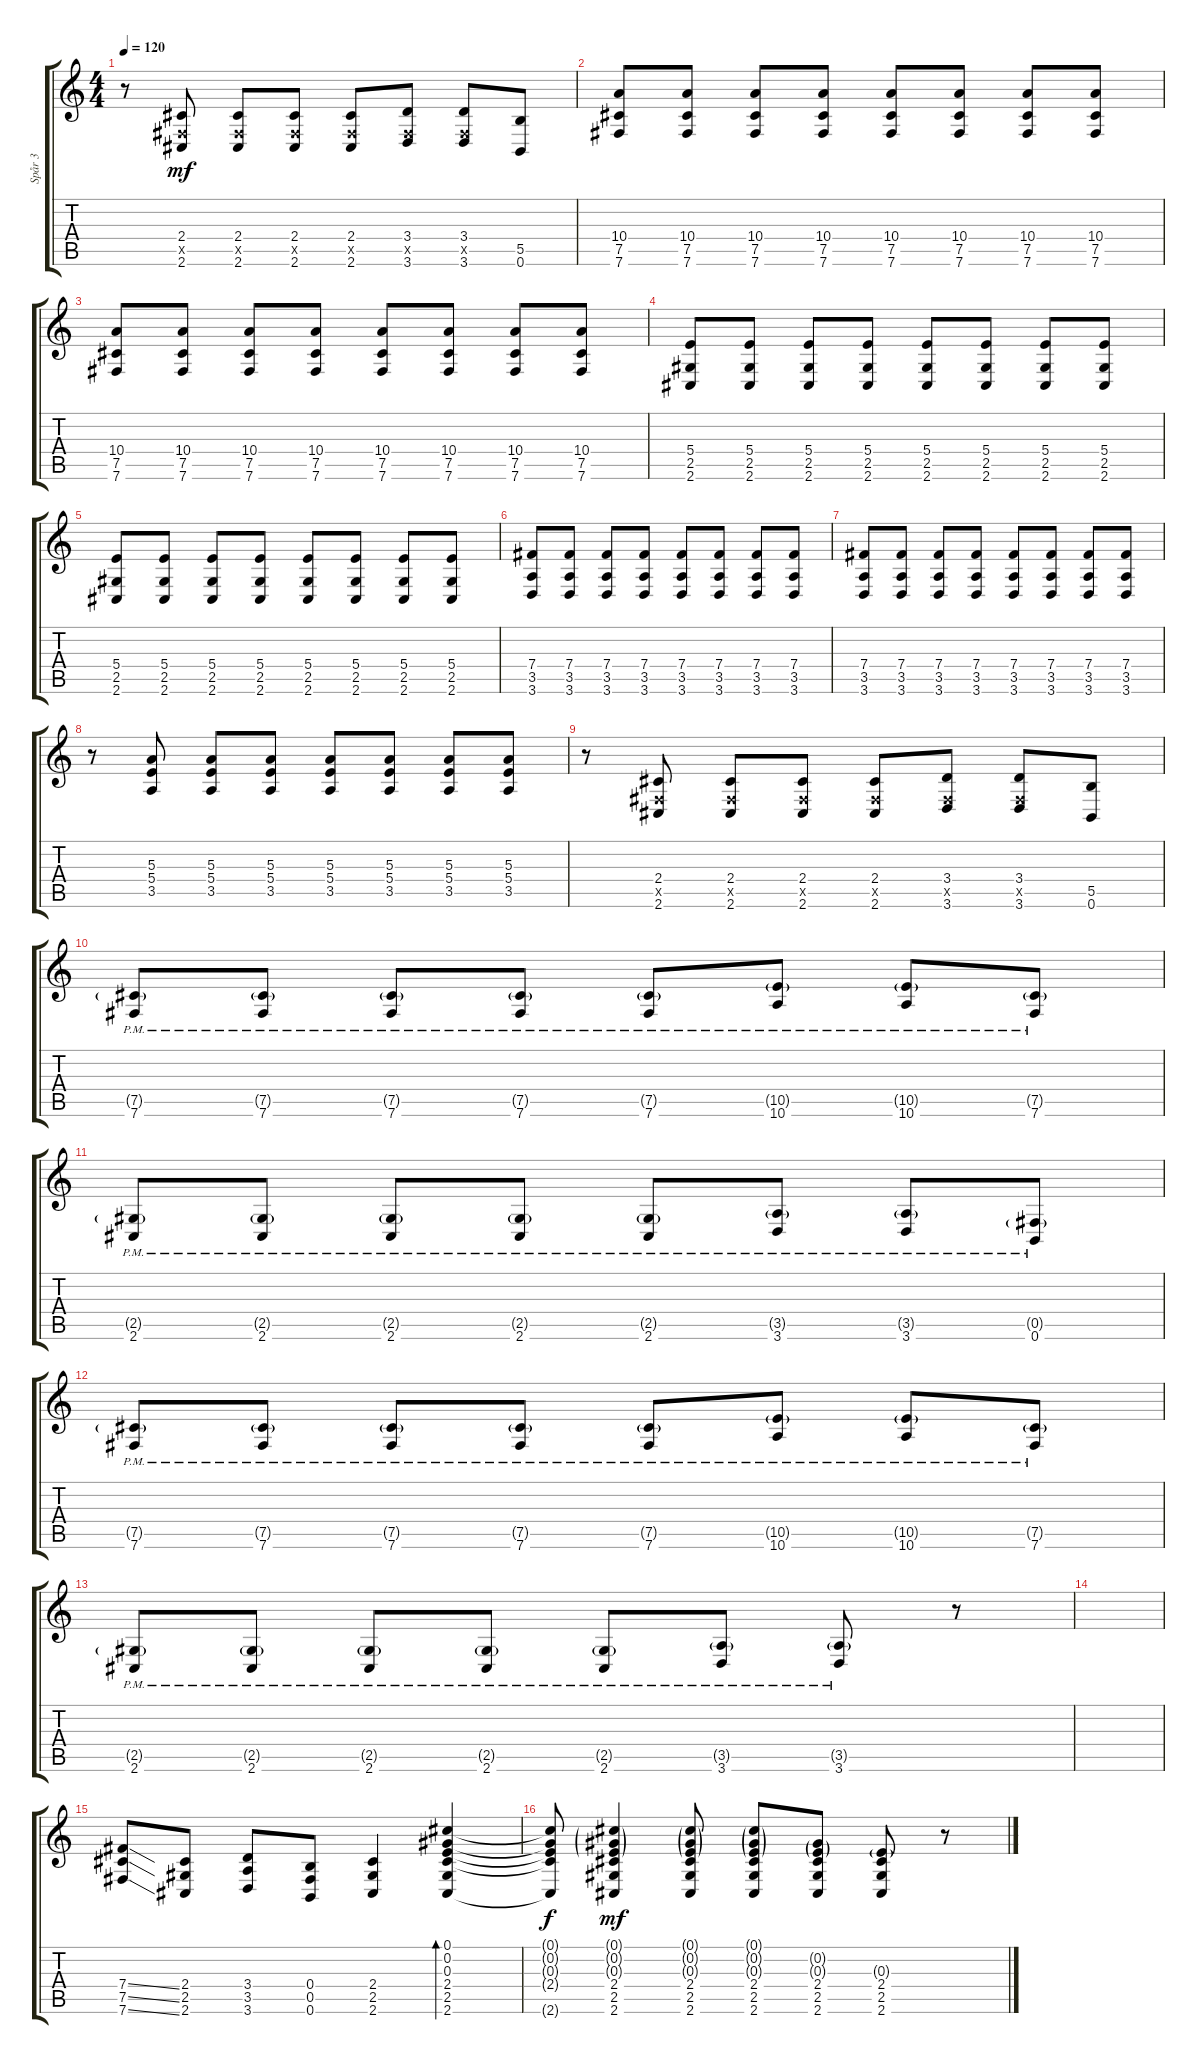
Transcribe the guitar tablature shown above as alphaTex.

\track ("Spår 3" "Spår 3") {instrument distortionguitar}
\staff {score tabs}
\tuning (Db4 Ab3 E3 B2 Gb2 B1) {hide}
\ts (4 4)
\tempo 120
\clef g2
\ks c
r.8{dy mf} (2.4 0.5{x} 2.6).8 (2.4 0.5{x} 2.6).8 (2.4 0.5{x} 2.6).8 (2.4 0.5{x} 2.6).8 (3.4 0.5{x} 3.6).8 (3.4 0.5{x} 3.6).8 (5.5 0.6).8 |
(10.4 7.5 7.6).8 (10.4 7.5 7.6).8 (10.4 7.5 7.6).8 (10.4 7.5 7.6).8 (10.4 7.5 7.6).8 (10.4 7.5 7.6).8 (10.4 7.5 7.6).8 (10.4 7.5 7.6).8 |
(10.4 7.5 7.6).8 (10.4 7.5 7.6).8 (10.4 7.5 7.6).8 (10.4 7.5 7.6).8 (10.4 7.5 7.6).8 (10.4 7.5 7.6).8 (10.4 7.5 7.6).8 (10.4 7.5 7.6).8 |
(5.4 2.5 2.6).8 (5.4 2.5 2.6).8 (5.4 2.5 2.6).8 (5.4 2.5 2.6).8 (5.4 2.5 2.6).8 (5.4 2.5 2.6).8 (5.4 2.5 2.6).8 (5.4 2.5 2.6).8 |
(5.4 2.5 2.6).8 (5.4 2.5 2.6).8 (5.4 2.5 2.6).8 (5.4 2.5 2.6).8 (5.4 2.5 2.6).8 (5.4 2.5 2.6).8 (5.4 2.5 2.6).8 (5.4 2.5 2.6).8 |
(7.4 3.5 3.6).8 (7.4 3.5 3.6).8 (7.4 3.5 3.6).8 (7.4 3.5 3.6).8 (7.4 3.5 3.6).8 (7.4 3.5 3.6).8 (7.4 3.5 3.6).8 (7.4 3.5 3.6).8 |
(7.4 3.5 3.6).8 (7.4 3.5 3.6).8 (7.4 3.5 3.6).8 (7.4 3.5 3.6).8 (7.4 3.5 3.6).8 (7.4 3.5 3.6).8 (7.4 3.5 3.6).8 (7.4 3.5 3.6).8 |
r.8 (5.3 5.4 3.5).8 (5.3 5.4 3.5).8 (5.3 5.4 3.5).8 (5.3 5.4 3.5).8 (5.3 5.4 3.5).8 (5.3 5.4 3.5).8 (5.3 5.4 3.5).8 |
r.8 (2.4 0.5{x} 2.6).8 (2.4 0.5{x} 2.6).8 (2.4 0.5{x} 2.6).8 (2.4 0.5{x} 2.6).8 (3.4 0.5{x} 3.6).8 (3.4 0.5{x} 3.6).8 (5.5 0.6).8 |
(7.5{g pm} 7.6{pm}).8 (7.5{g pm} 7.6{pm}).8 (7.5{g pm} 7.6{pm}).8 (7.5{g pm} 7.6{pm}).8 (7.5{g pm} 7.6{pm}).8 (10.5{g pm} 10.6{pm}).8 (10.5{g pm} 10.6{pm}).8 (7.5{g pm} 7.6{pm}).8 |
(2.5{g pm} 2.6{pm}).8 (2.5{g pm} 2.6{pm}).8 (2.5{g pm} 2.6{pm}).8 (2.5{g pm} 2.6{pm}).8 (2.5{g pm} 2.6{pm}).8 (3.5{g pm} 3.6{pm}).8 (3.5{g pm} 3.6{pm}).8 (0.5{g pm} 0.6{pm}).8 |
(7.5{g pm} 7.6{pm}).8 (7.5{g pm} 7.6{pm}).8 (7.5{g pm} 7.6{pm}).8 (7.5{g pm} 7.6{pm}).8 (7.5{g pm} 7.6{pm}).8 (10.5{g pm} 10.6{pm}).8 (10.5{g pm} 10.6{pm}).8 (7.5{g pm} 7.6{pm}).8 |
(2.5{g pm} 2.6{pm}).8 (2.5{g pm} 2.6{pm}).8 (2.5{g pm} 2.6{pm}).8 (2.5{g pm} 2.6{pm}).8 (2.5{g pm} 2.6{pm}).8 (3.5{g pm} 3.6{pm}).8 (3.5{g pm} 3.6{pm}).8 r.8 |
|
(7.4{ss} 7.5{ss} 7.6{ss}).8 (2.4 2.5 2.6).8 (3.4 3.5 3.6).8 (0.4 0.5 0.6).8 (2.4 2.5 2.6).4 (0.1 0.2 0.3 2.4 2.5 2.6).4{bd 60} |
(0.1{t} 0.2{t} 0.3{t} 2.4{t} 2.6{t}).8{dy f} (0.1{g} 0.2{g} 0.3{g} 2.4 2.5 2.6).4{dy mf} (0.1{g} 0.2{g} 0.3{g} 2.4 2.5 2.6).8 (0.1{g} 0.2{g} 0.3{g} 2.4 2.5 2.6).8 (0.2{g} 0.3{g} 2.4 2.5 2.6).8 (0.3{g} 2.4 2.5 2.6).8 r.8
